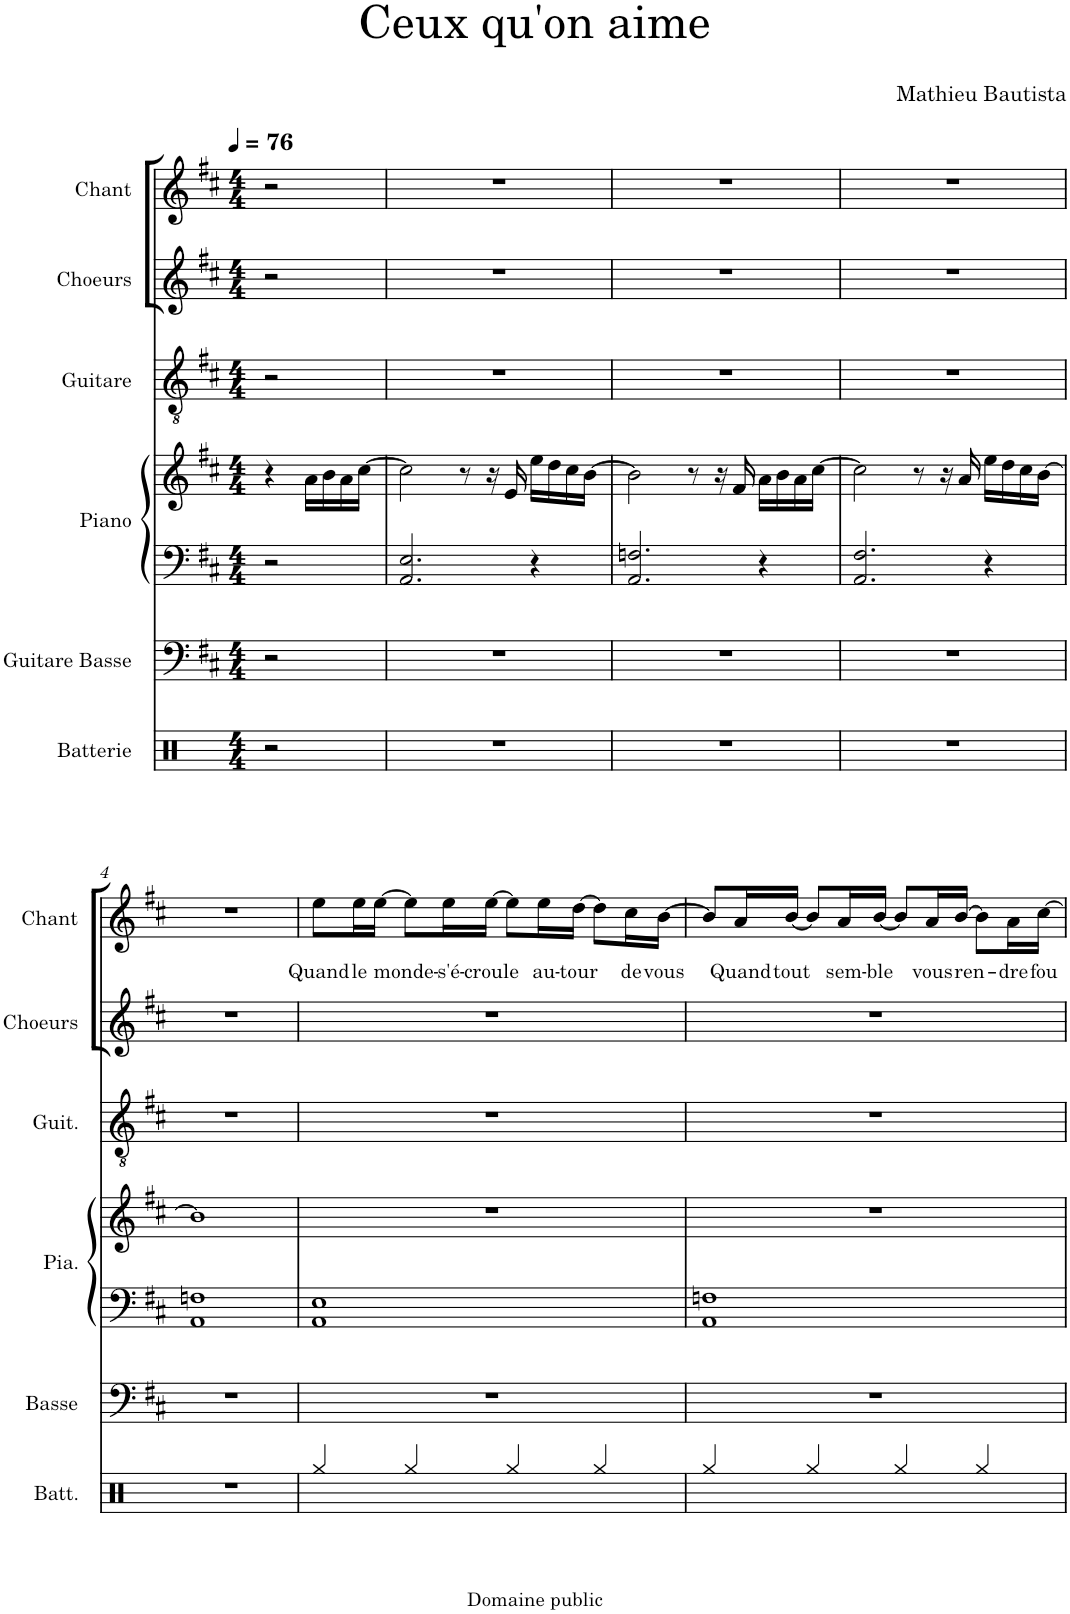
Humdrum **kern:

**kern	**kern	**kern	**kern	**kern	**kern	**kern	**text
*part6	*part5	*part4	*part4	*part3	*part2	*part1	*part1
*staff7	*staff6	*staff5	*staff4	*staff3	*staff2	*staff1	*staff1
*I"Batterie	*I"Guitare Basse	*I"Piano	*	*I"Guitare	*I"Choeurs	*I"Chant	*
*I'Batt.	*I'Basse	*I'Pia.	*	*I'Guit.	*I'Choeurs	*I'Chant	*
*clefX	*clefF4	*clefF4	*clefG2	*clefGv2	*clefG2	*clefG2	*
*	*Trd7c12	*	*	*	*	*	*
*k[]	*k[f#c#]	*k[f#c#]	*k[f#c#]	*k[f#c#]	*k[f#c#]	*k[f#c#]	*
*M4/4	*M4/4	*M4/4	*M4/4	*M4/4	*M4/4	*M4/4	*
*MM76	*MM76	*MM76	*MM76	*MM76	*MM76	*MM76	*
=	=	=	=	=	=	=	=
2r	2r	2r	4r	2r	2r	2r	.
.	.	.	16a\LL	.	.	.	.
.	.	.	16b\	.	.	.	.
.	.	.	16a\	.	.	.	.
.	.	.	[16cc#\JJ	.	.	.	.
=1	=1	=1	=1	=1	=1	=1	=1
1r	1r	2.AA/ 2.E/	2cc#\]	1r	1r	1r	.
.	.	.	8r	.	.	.	.
.	.	.	16r	.	.	.	.
.	.	.	16e/	.	.	.	.
.	.	4r	16ee\LL	.	.	.	.
.	.	.	16dd\	.	.	.	.
.	.	.	16cc#\	.	.	.	.
.	.	.	[16b\JJ	.	.	.	.
=2	=2	=2	=2	=2	=2	=2	=2
1r	1r	2.AA/ 2.Fn/	2b\]	1r	1r	1r	.
.	.	.	8r	.	.	.	.
.	.	.	16r	.	.	.	.
.	.	.	16f#/	.	.	.	.
.	.	4r	16a\LL	.	.	.	.
.	.	.	16b\	.	.	.	.
.	.	.	16a\	.	.	.	.
.	.	.	[16cc#\JJ	.	.	.	.
=3	=3	=3	=3	=3	=3	=3	=3
1r	1r	2.AA/ 2.F#/	2cc#\]	1r	1r	1r	.
.	.	.	8r	.	.	.	.
.	.	.	16r	.	.	.	.
.	.	.	16a/	.	.	.	.
.	.	4r	16ee\LL	.	.	.	.
.	.	.	16dd\	.	.	.	.
.	.	.	16cc#\	.	.	.	.
.	.	.	[16b\JJ	.	.	.	.
!!LO:LB:g=z
=4	=4	=4	=4	=4	=4	=4	=4
1r	1r	1AA 1Fn	1b]	1r	1r	1r	.
=5	=5	=5	=5	=5	=5	=5	=5
!	!	!	!	!	!	!	!LO:LY:b
4Rgg/	1r	1AA 1E	1r	1r	1r	8ee\L	Quand
!	!	!	!	!	!	!	!LO:LY:b
.	.	.	.	.	.	16ee\L	le
!	!	!	!	!	!	!	!LO:LY:b
.	.	.	.	.	.	[16ee\JJ	monde-
4Rgg/	.	.	.	.	.	8ee\L]	.
!	!	!	!	!	!	!	!LO:LY:b
.	.	.	.	.	.	16ee\L	-s'é-
!	!	!	!	!	!	!	!LO:LY:b
.	.	.	.	.	.	[16ee\JJ	-croule
4Rgg/	.	.	.	.	.	8ee\L]	.
!	!	!	!	!	!	!	!LO:LY:b
.	.	.	.	.	.	16ee\L	au-
!	!	!	!	!	!	!	!LO:LY:b
.	.	.	.	.	.	[16dd\JJ	-tour
4Rgg/	.	.	.	.	.	8dd\L]	.
!	!	!	!	!	!	!	!LO:LY:b
.	.	.	.	.	.	16cc#\L	de
!	!	!	!	!	!	!	!LO:LY:b
.	.	.	.	.	.	[16b\JJ	vous
=6	=6	=6	=6	=6	=6	=6	=6
4Rgg/	1r	1AA 1Fn	1r	1r	1r	8b/L]	.
!	!	!	!	!	!	!	!LO:LY:b
.	.	.	.	.	.	16a/L	Quand
!	!	!	!	!	!	!	!LO:LY:b
.	.	.	.	.	.	[16b/JJ	tout
4Rgg/	.	.	.	.	.	8b/L]	.
!	!	!	!	!	!	!	!LO:LY:b
.	.	.	.	.	.	16a/L	sem-
!	!	!	!	!	!	!	!LO:LY:b
.	.	.	.	.	.	[16b/JJ	-ble
4Rgg/	.	.	.	.	.	8b/L]	.
!	!	!	!	!	!	!	!LO:LY:b
.	.	.	.	.	.	16a/L	vous
!	!	!	!	!	!	!	!LO:LY:b
.	.	.	.	.	.	[16b/JJ	ren-
4Rgg/	.	.	.	.	.	8b\L]	.
!	!	!	!	!	!	!	!LO:LY:b
.	.	.	.	.	.	16a\L	-dre
!	!	!	!	!	!	!	!LO:LY:b
.	.	.	.	.	.	[16cc#\JJ	fou
=	=	=	=	=	=	=	=
*-	*-	*-	*-	*-	*-	*-	*-
